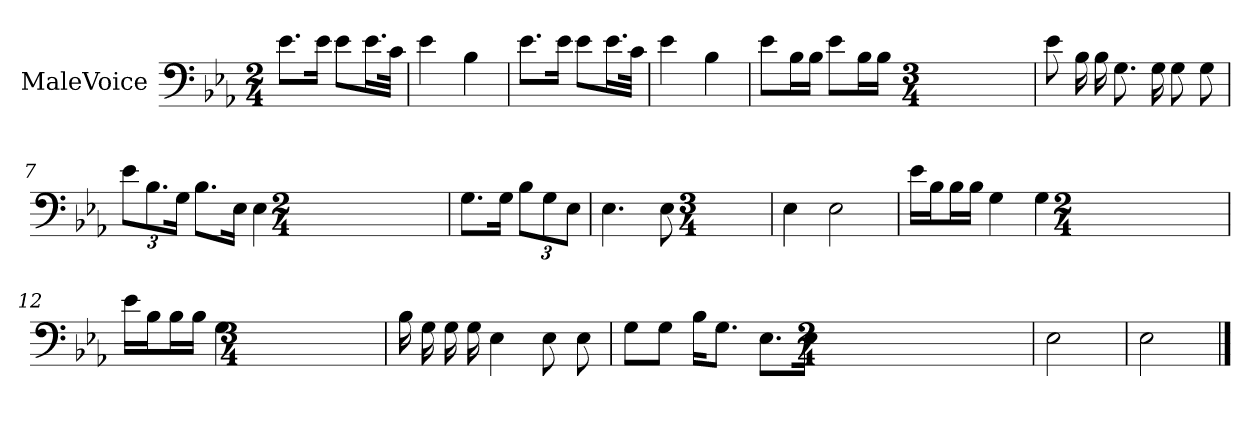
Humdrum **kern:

**kern
*part1
*staff1
*I"MaleVoice
*clefF4
*k[b-e-a-]
*M2/4
*MM76
=1
8.e-\L
16e-\Jk
8e-\L
16.e-\L
32c\JJk
=2
4e-
4B-
=3
8.e-\L
16e-\Jk
8e-\L
16.e-\L
32c\JJk
=4
4e-
4B-
=5
8e-\L
16B-\L
16B-\JJ
8e-\L
16B-\L
16B-\JJ
*M3/4
=6
8e-
16B-
16B-
8.G
16G
8G
8G
=7
12e-\L
12.B-\
24G\Jk
8.B-\L
16E-\Jk
4E-
*M2/4
=8
8.G\L
16G\Jk
12B-\L
12G\
12E-\J
=9
4.E-
8E-
*M3/4
=10
4E-
2E-
=11
16e-\LL
16B-\J
16B-\L
16B-\JJ
4G
4G
*M2/4
=12
16e-\LL
16B-\J
16B-\L
16B-\JJ
4G
*M3/4
=13
16B-
16G
16G
16G
4E-
8E-
8E-
=14
8G\L
8G\J
16B-\KL
8.G\J
8.E-\L
16E-\Jk
*M2/4
=15
2E-
=16
2E-
==
*-
